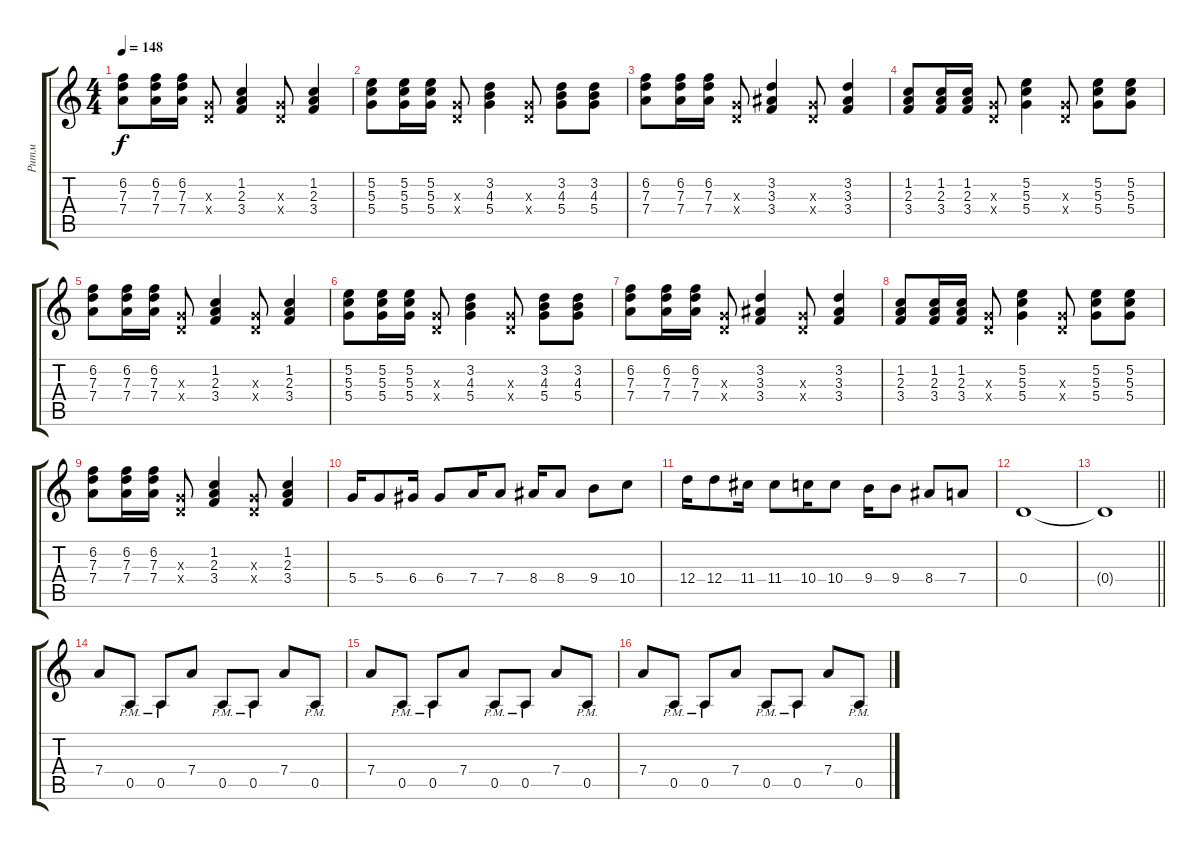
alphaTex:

\track ("Ритм" "Ритм") {instrument distortionguitar}
\staff {score tabs}
\tuning (E4 B3 G3 D3 A2 E2) {hide}
\ts (4 4)
\tempo 148
\clef g2
\ks c
(6.2 7.3 7.4).8{dy f} (6.2 7.3 7.4).16 (6.2 7.3 7.4).16 (0.3{x} 0.4{x}).8 (1.2 2.3 3.4).4 (0.3{x} 0.4{x}).8 (1.2 2.3 3.4).4 |
(5.2 5.3 5.4).8 (5.2 5.3 5.4).16 (5.2 5.3 5.4).16 (0.3{x} 0.4{x}).8 (3.2 4.3 5.4).4 (0.3{x} 0.4{x}).8 (3.2 4.3 5.4).8 (3.2 4.3 5.4).8 |
(6.2 7.3 7.4).8 (6.2 7.3 7.4).16 (6.2 7.3 7.4).16 (0.3{x} 0.4{x}).8 (3.2 3.3 3.4).4 (0.3{x} 0.4{x}).8 (3.2 3.3 3.4).4 |
(1.2 2.3 3.4).8 (1.2 2.3 3.4).16 (1.2 2.3 3.4).16 (0.3{x} 0.4{x}).8 (5.2 5.3 5.4).4 (0.3{x} 0.4{x}).8 (5.2 5.3 5.4).8 (5.2 5.3 5.4).8 |
(6.2 7.3 7.4).8 (6.2 7.3 7.4).16 (6.2 7.3 7.4).16 (0.3{x} 0.4{x}).8 (1.2 2.3 3.4).4 (0.3{x} 0.4{x}).8 (1.2 2.3 3.4).4 |
(5.2 5.3 5.4).8 (5.2 5.3 5.4).16 (5.2 5.3 5.4).16 (0.3{x} 0.4{x}).8 (3.2 4.3 5.4).4 (0.3{x} 0.4{x}).8 (3.2 4.3 5.4).8 (3.2 4.3 5.4).8 |
(6.2 7.3 7.4).8 (6.2 7.3 7.4).16 (6.2 7.3 7.4).16 (0.3{x} 0.4{x}).8 (3.2 3.3 3.4).4 (0.3{x} 0.4{x}).8 (3.2 3.3 3.4).4 |
(1.2 2.3 3.4).8 (1.2 2.3 3.4).16 (1.2 2.3 3.4).16 (0.3{x} 0.4{x}).8 (5.2 5.3 5.4).4 (0.3{x} 0.4{x}).8 (5.2 5.3 5.4).8 (5.2 5.3 5.4).8 |
(6.2 7.3 7.4).8 (6.2 7.3 7.4).16 (6.2 7.3 7.4).16 (0.3{x} 0.4{x}).8 (1.2 2.3 3.4).4 (0.3{x} 0.4{x}).8 (1.2 2.3 3.4).4 |
5.4.16{instrument distortionguitar} 5.4.8 6.4.16 6.4.8 7.4.16 7.4.8 8.4.16 8.4.8 9.4.8 10.4.8 |
12.4.16 12.4.8 11.4.16 11.4.8 10.4.16 10.4.8 9.4.16 9.4.8 8.4.8 7.4.8 |
0.4.1 |
\barLineRight lightlight
0.4{t}.1 |
7.4.8 0.5{pm}.8 0.5{pm}.8 7.4.8 0.5{pm}.8 0.5{pm}.8 7.4.8 0.5{pm}.8 |
7.4.8 0.5{pm}.8 0.5{pm}.8 7.4.8 0.5{pm}.8 0.5{pm}.8 7.4.8 0.5{pm}.8 |
7.4.8 0.5{pm}.8 0.5{pm}.8 7.4.8 0.5{pm}.8 0.5{pm}.8 7.4.8 0.5{pm}.8
